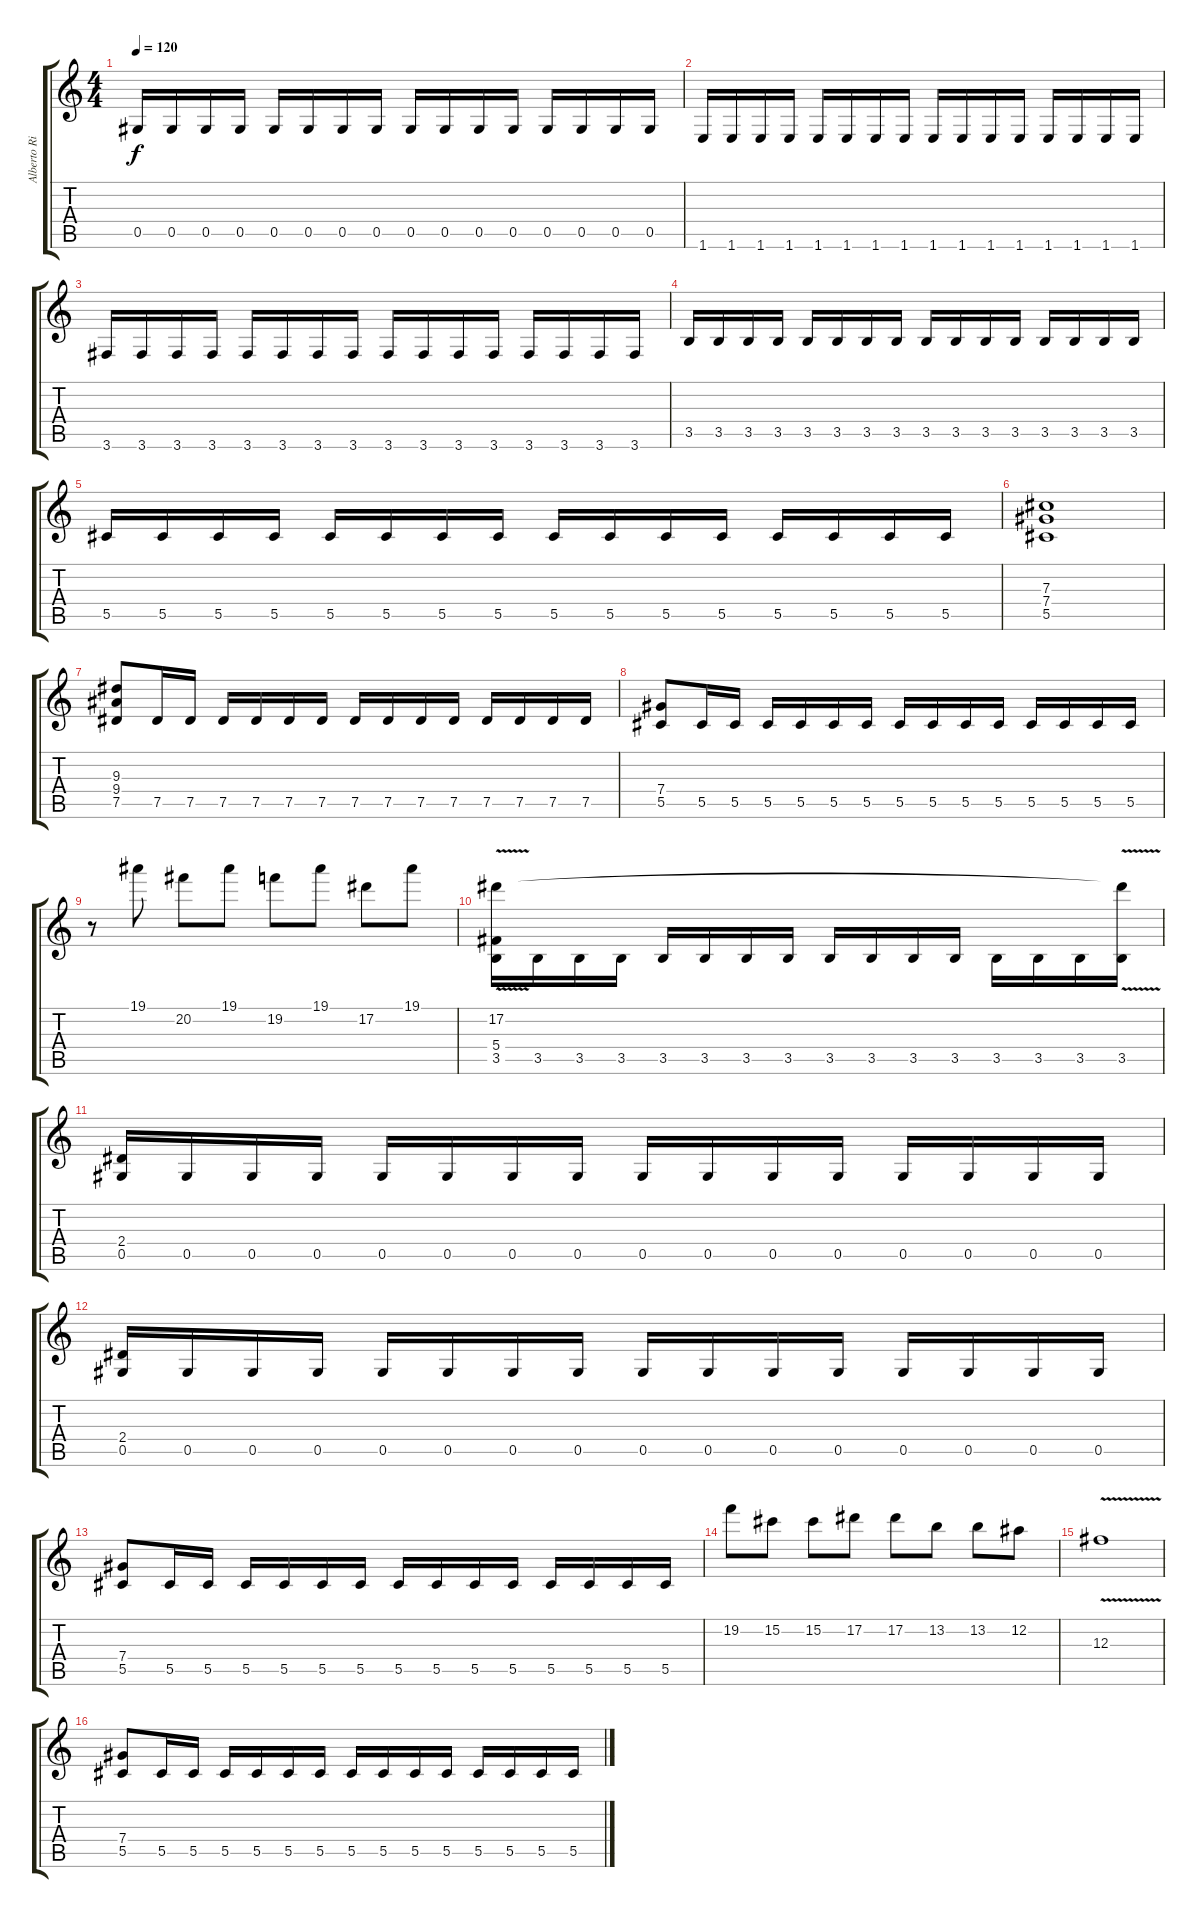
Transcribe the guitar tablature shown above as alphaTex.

\track ("Alberto Rionda" "Alberto Ri") {instrument distortionguitar}
\staff {score tabs}
\tuning (Eb4 Bb3 Gb3 Db3 Ab2 Eb2) {hide}
\ts (4 4)
\tempo 120
\clef g2
\ks c
0.5.16{dy f} 0.5.16 0.5.16 0.5.16 0.5.16 0.5.16 0.5.16 0.5.16 0.5.16 0.5.16 0.5.16 0.5.16 0.5.16 0.5.16 0.5.16 0.5.16 |
1.6.16 1.6.16 1.6.16 1.6.16 1.6.16 1.6.16 1.6.16 1.6.16 1.6.16 1.6.16 1.6.16 1.6.16 1.6.16 1.6.16 1.6.16 1.6.16 |
3.6.16 3.6.16 3.6.16 3.6.16 3.6.16 3.6.16 3.6.16 3.6.16 3.6.16 3.6.16 3.6.16 3.6.16 3.6.16 3.6.16 3.6.16 3.6.16 |
3.5.16 3.5.16 3.5.16 3.5.16 3.5.16 3.5.16 3.5.16 3.5.16 3.5.16 3.5.16 3.5.16 3.5.16 3.5.16 3.5.16 3.5.16 3.5.16 |
5.5.16 5.5.16 5.5.16 5.5.16 5.5.16 5.5.16 5.5.16 5.5.16 5.5.16 5.5.16 5.5.16 5.5.16 5.5.16 5.5.16 5.5.16 5.5.16 |
(7.3 7.4 5.5).1 |
(9.3 9.4 7.5).8 7.5.16 7.5.16 7.5.16 7.5.16 7.5.16 7.5.16 7.5.16 7.5.16 7.5.16 7.5.16 7.5.16 7.5.16 7.5.16 7.5.16 |
(7.4 5.5).8 5.5.16 5.5.16 5.5.16 5.5.16 5.5.16 5.5.16 5.5.16 5.5.16 5.5.16 5.5.16 5.5.16 5.5.16 5.5.16 5.5.16 |
r.8 19.1.8 20.2.8 19.1.8 19.2.8 19.1.8 17.2.8 19.1.8 |
(17.2{v} 5.4 3.5).16 3.5.16 3.5.16 3.5.16 3.5.16 3.5.16 3.5.16 3.5.16 3.5.16 3.5.16 3.5.16 3.5.16 3.5.16 3.5.16 3.5.16 (17.2{t} 3.5).16 |
(2.4 0.5).16 0.5.16 0.5.16 0.5.16 0.5.16 0.5.16 0.5.16 0.5.16 0.5.16 0.5.16 0.5.16 0.5.16 0.5.16 0.5.16 0.5.16 0.5.16 |
(2.4 0.5).16 0.5.16 0.5.16 0.5.16 0.5.16 0.5.16 0.5.16 0.5.16 0.5.16 0.5.16 0.5.16 0.5.16 0.5.16 0.5.16 0.5.16 0.5.16 |
(7.4 5.5).8 5.5.16 5.5.16 5.5.16 5.5.16 5.5.16 5.5.16 5.5.16 5.5.16 5.5.16 5.5.16 5.5.16 5.5.16 5.5.16 5.5.16 |
19.2.8 15.2.8 15.2.8 17.2.8 17.2.8 13.2.8 13.2.8 12.2.8 |
12.3{v}.1 |
(7.4 5.5).8 5.5.16 5.5.16 5.5.16 5.5.16 5.5.16 5.5.16 5.5.16 5.5.16 5.5.16 5.5.16 5.5.16 5.5.16 5.5.16 5.5.16
